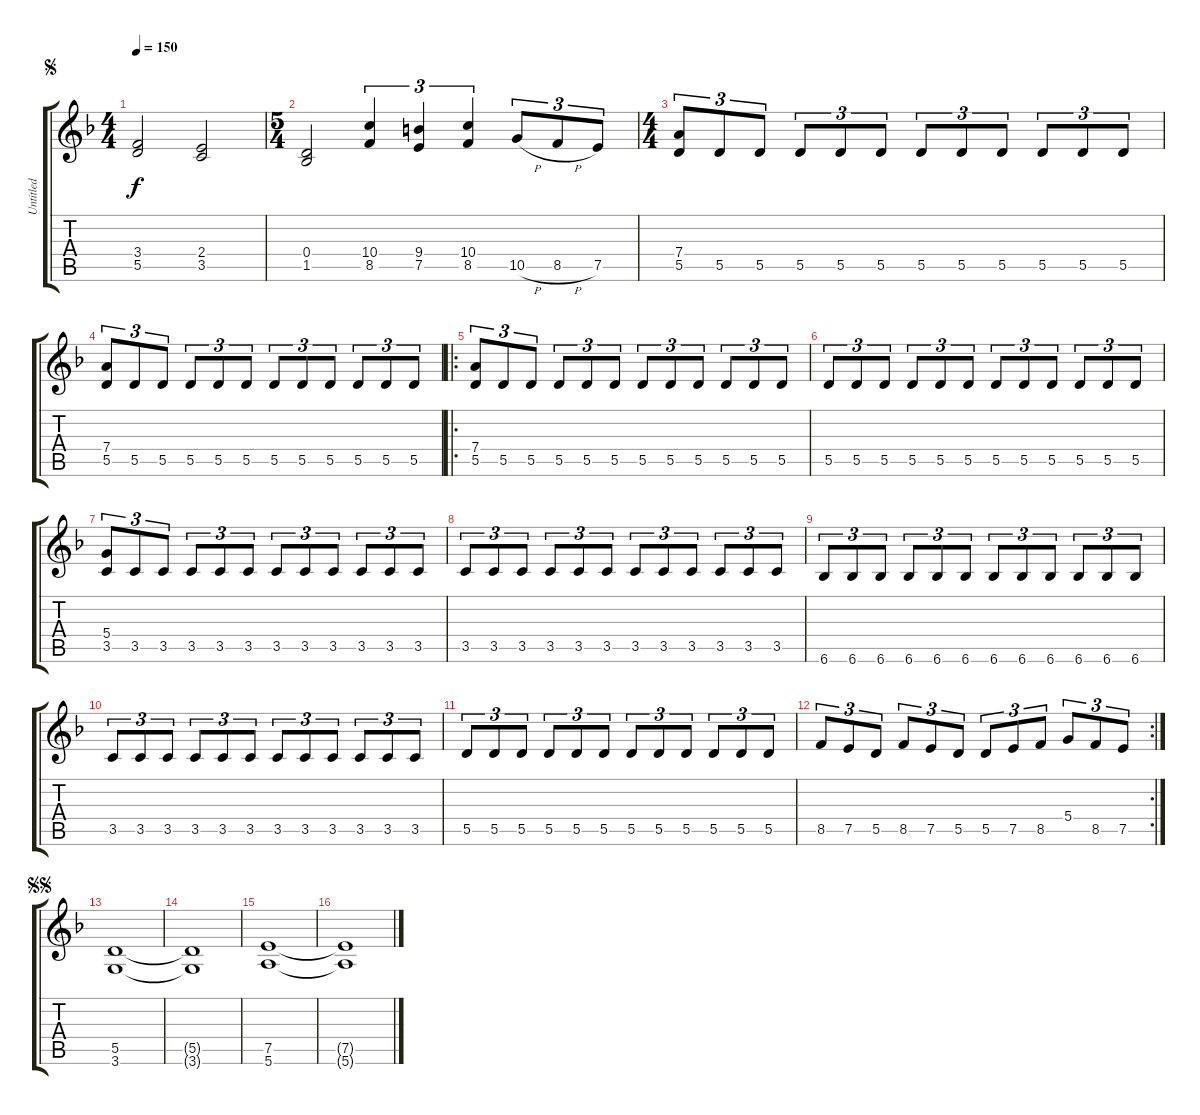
\track ("Untitled" "Untitled") {instrument distortionguitar}
\staff {score tabs}
\tuning (E4 B3 G3 D3 A2 E2) {hide}
\ts (4 4)
\jump segno
\tempo 150
\clef g2
\ks f
(3.4 5.5).2{dy f instrument distortionguitar} (2.4 3.5).2 |
\ts (5 4)
(0.4 1.5).2 (10.4 8.5).4{tu (3 2)} (9.4 7.5).4{tu (3 2)} (10.4 8.5).4{tu (3 2)} 10.5{h}.8{tu (3 2)} 8.5{h}.8{tu (3 2)} 7.5.8{tu (3 2)} |
\ts (4 4)
(7.4 5.5).8{tu (3 2)} 5.5.8{tu (3 2)} 5.5.8{tu (3 2)} 5.5.8{tu (3 2)} 5.5.8{tu (3 2)} 5.5.8{tu (3 2)} 5.5.8{tu (3 2)} 5.5.8{tu (3 2)} 5.5.8{tu (3 2)} 5.5.8{tu (3 2)} 5.5.8{tu (3 2)} 5.5.8{tu (3 2)} |
(7.4 5.5).8{tu (3 2)} 5.5.8{tu (3 2)} 5.5.8{tu (3 2)} 5.5.8{tu (3 2)} 5.5.8{tu (3 2)} 5.5.8{tu (3 2)} 5.5.8{tu (3 2)} 5.5.8{tu (3 2)} 5.5.8{tu (3 2)} 5.5.8{tu (3 2)} 5.5.8{tu (3 2)} 5.5.8{tu (3 2)} |
\ro
(7.4 5.5).8{tu (3 2)} 5.5.8{tu (3 2)} 5.5.8{tu (3 2)} 5.5.8{tu (3 2)} 5.5.8{tu (3 2)} 5.5.8{tu (3 2)} 5.5.8{tu (3 2)} 5.5.8{tu (3 2)} 5.5.8{tu (3 2)} 5.5.8{tu (3 2)} 5.5.8{tu (3 2)} 5.5.8{tu (3 2)} |
5.5.8{tu (3 2)} 5.5.8{tu (3 2)} 5.5.8{tu (3 2)} 5.5.8{tu (3 2)} 5.5.8{tu (3 2)} 5.5.8{tu (3 2)} 5.5.8{tu (3 2)} 5.5.8{tu (3 2)} 5.5.8{tu (3 2)} 5.5.8{tu (3 2)} 5.5.8{tu (3 2)} 5.5.8{tu (3 2)} |
(5.4 3.5).8{tu (3 2)} 3.5.8{tu (3 2)} 3.5.8{tu (3 2)} 3.5.8{tu (3 2)} 3.5.8{tu (3 2)} 3.5.8{tu (3 2)} 3.5.8{tu (3 2)} 3.5.8{tu (3 2)} 3.5.8{tu (3 2)} 3.5.8{tu (3 2)} 3.5.8{tu (3 2)} 3.5.8{tu (3 2)} |
3.5.8{tu (3 2)} 3.5.8{tu (3 2)} 3.5.8{tu (3 2)} 3.5.8{tu (3 2)} 3.5.8{tu (3 2)} 3.5.8{tu (3 2)} 3.5.8{tu (3 2)} 3.5.8{tu (3 2)} 3.5.8{tu (3 2)} 3.5.8{tu (3 2)} 3.5.8{tu (3 2)} 3.5.8{tu (3 2)} |
6.6.8{tu (3 2)} 6.6.8{tu (3 2)} 6.6.8{tu (3 2)} 6.6.8{tu (3 2)} 6.6.8{tu (3 2)} 6.6.8{tu (3 2)} 6.6.8{tu (3 2)} 6.6.8{tu (3 2)} 6.6.8{tu (3 2)} 6.6.8{tu (3 2)} 6.6.8{tu (3 2)} 6.6.8{tu (3 2)} |
3.5.8{tu (3 2)} 3.5.8{tu (3 2)} 3.5.8{tu (3 2)} 3.5.8{tu (3 2)} 3.5.8{tu (3 2)} 3.5.8{tu (3 2)} 3.5.8{tu (3 2)} 3.5.8{tu (3 2)} 3.5.8{tu (3 2)} 3.5.8{tu (3 2)} 3.5.8{tu (3 2)} 3.5.8{tu (3 2)} |
5.5.8{tu (3 2)} 5.5.8{tu (3 2)} 5.5.8{tu (3 2)} 5.5.8{tu (3 2)} 5.5.8{tu (3 2)} 5.5.8{tu (3 2)} 5.5.8{tu (3 2)} 5.5.8{tu (3 2)} 5.5.8{tu (3 2)} 5.5.8{tu (3 2)} 5.5.8{tu (3 2)} 5.5.8{tu (3 2)} |
\rc 2
8.5.8{tu (3 2)} 7.5.8{tu (3 2)} 5.5.8{tu (3 2)} 8.5.8{tu (3 2)} 7.5.8{tu (3 2)} 5.5.8{tu (3 2)} 5.5.8{tu (3 2)} 7.5.8{tu (3 2)} 8.5.8{tu (3 2)} 5.4.8{tu (3 2)} 8.5.8{tu (3 2)} 7.5.8{tu (3 2)} |
\jump segnosegno
(5.5 3.6).1 |
(5.5{t} 3.6{t}).1 |
(7.5 5.6).1 |
(7.5{t} 5.6{t}).1
